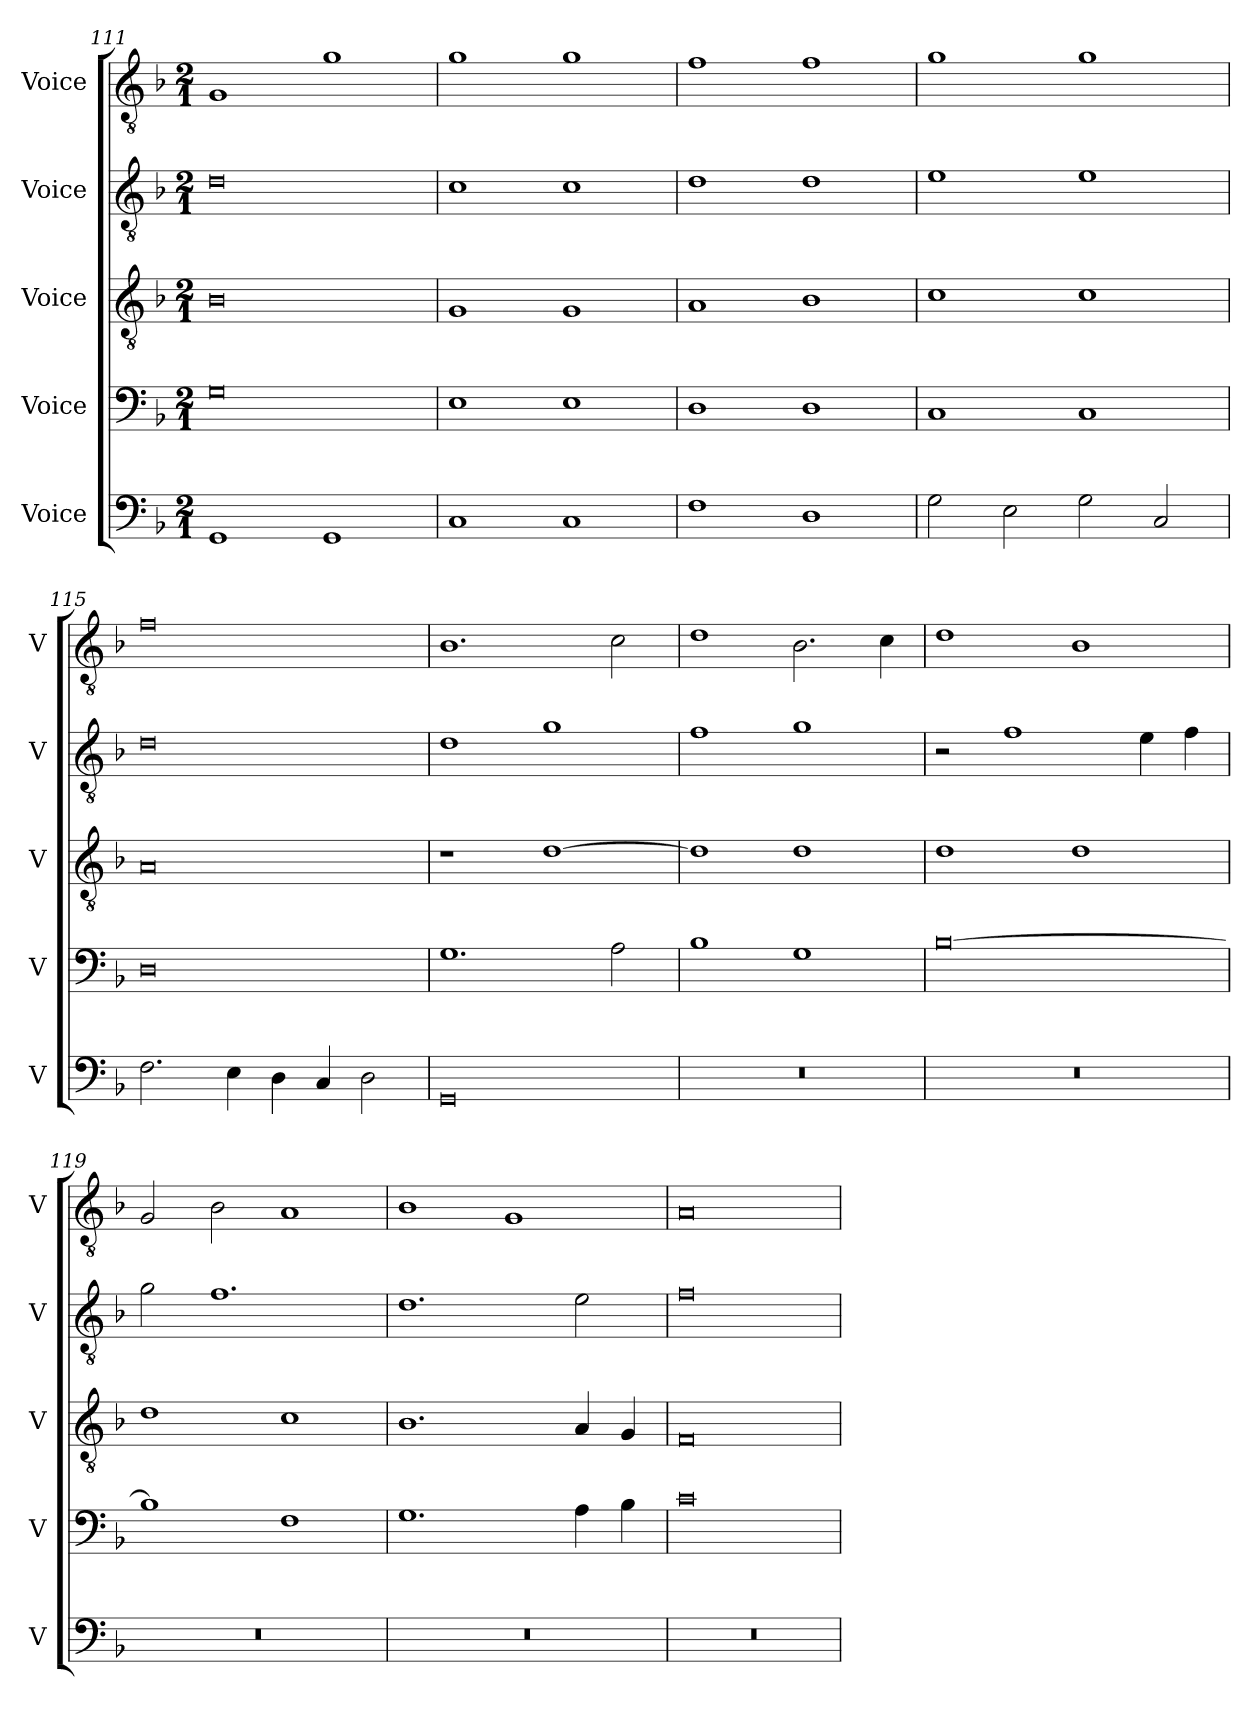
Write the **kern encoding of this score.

**kern	**kern	**kern	**kern	**kern
*part5	*part4	*part3	*part2	*part1
*staff5	*staff4	*staff3	*staff2	*staff1
*I"Voice	*I"Voice	*I"Voice	*I"Voice	*I"Voice
*I'V	*I'V	*I'V	*I'V	*I'V
*clefF4	*clefF4	*clefGv2	*clefGv2	*clefGv2
*k[b-]	*k[b-]	*k[b-]	*k[b-]	*k[b-]
*M2/1	*M2/1	*M2/1	*M2/1	*M2/1
=111	=111	=111	=111	=111
1GG	0G	0B-	0d	1G
1GG	.	.	.	1g
=112	=112	=112	=112	=112
1C	1E	1G	1c	1g
1C	1E	1G	1c	1g
=113	=113	=113	=113	=113
1F	1D	1A	1d	1f
1D	1D	1B-	1d	1f
!!LO:PB:g=z
=114	=114	=114	=114	=114
2G\	1C	1c	1e	1g
2E\	.	.	.	.
2G\	1C	1c	1e	1g
2C/	.	.	.	.
=115	=115	=115	=115	=115
2.F\	0D	0A	0d	0f
4E\	.	.	.	.
4D\	.	.	.	.
4C/	.	.	.	.
2D\	.	.	.	.
=116	=116	=116	=116	=116
0GG	1.G	1r	1d	1.B-
.	.	[1d	1g	.
.	2A\	.	.	2c\
=117	=117	=117	=117	=117
0r	1B-	1d]	1f	1d
.	1G	1d	1g	2.B-\
.	.	.	.	4c\
!!LO:LB:g=z
=118	=118	=118	=118	=118
0r	[0B-	1d	2r	1d
.	.	.	1f	.
.	.	1d	.	1B-
.	.	.	4e\	.
.	.	.	4f\	.
=119	=119	=119	=119	=119
0r	1B-]	1d	2g\	2G/
.	.	.	1.f	2B-\
.	1F	1c	.	1A
=120	=120	=120	=120	=120
0r	1.G	1.B-	1.d	1B-
.	.	.	.	1G
.	4A\	4A/	2e\	.
.	4B-\	4G/	.	.
=121	=121	=121	=121	=121
0r	0c	0F	0f	0A
=	=	=	=	=
*-	*-	*-	*-	*-
